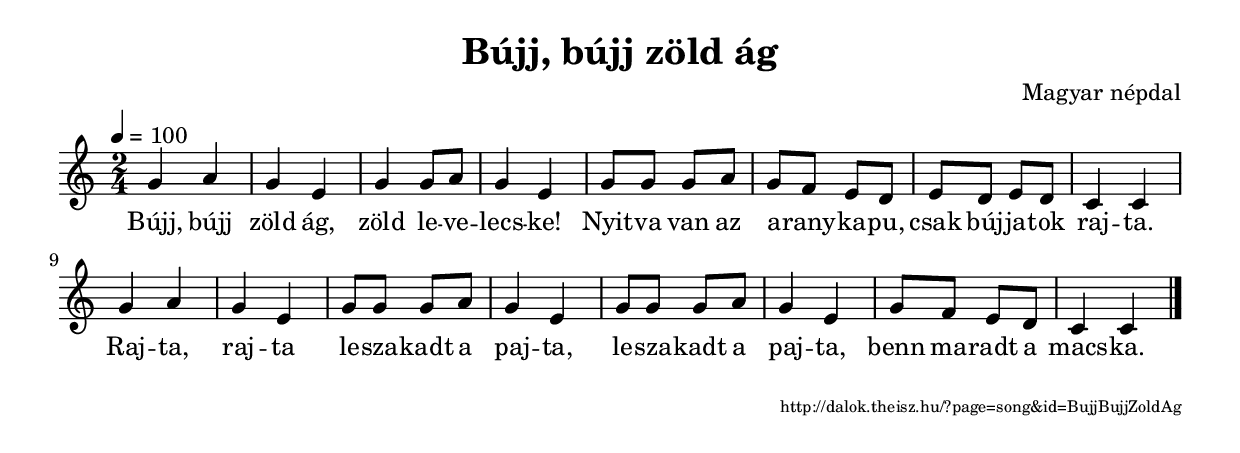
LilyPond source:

\version "2.10.33"


\header {
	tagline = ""	title = "Bújj, bújj zöld ág"
	composer = "Magyar népdal"
}

VoiceA = { \key c \major \override Staff.TimeSignature #'style = #'()  \time 2/4 \tempo 4=100
	\relative f' { g4 a g e g g8 a g4 e
g8 g g a g f e d e d e d c4 c
g'4 a g e g8 g g a g4 e
g8 g g a g4 e g8 f e d c4 c \bar "|."
	}
}
SplitLyricsA = \lyricmode { 
Bújj, bújj zöld ág, zöld le -- ve -- lecs -- ke!
Nyit -- va van az a -- rany -- ka -- pu, csak búj -- ja -- tok raj -- ta.
Raj -- ta, raj -- ta le -- sza -- kadt a paj -- ta,
le -- sza -- kadt a paj -- ta, benn ma -- radt a macs -- ka.
}
\score {
	<<
		\context Voice = songStaff { \VoiceA }
		\lyricsto "songStaff" \new Lyrics \SplitLyricsA
	>>
	\layout {
		indent = #0
	}
}

\score {
	<<
		\context Voice = songStaff { \VoiceA }
	>>
	\midi {
	}
}

\markup { \fill-line { \hspace #1 \super http://dalok.theisz.hu/?page=song&id=BujjBujjZoldAg } }

\paper {
}
